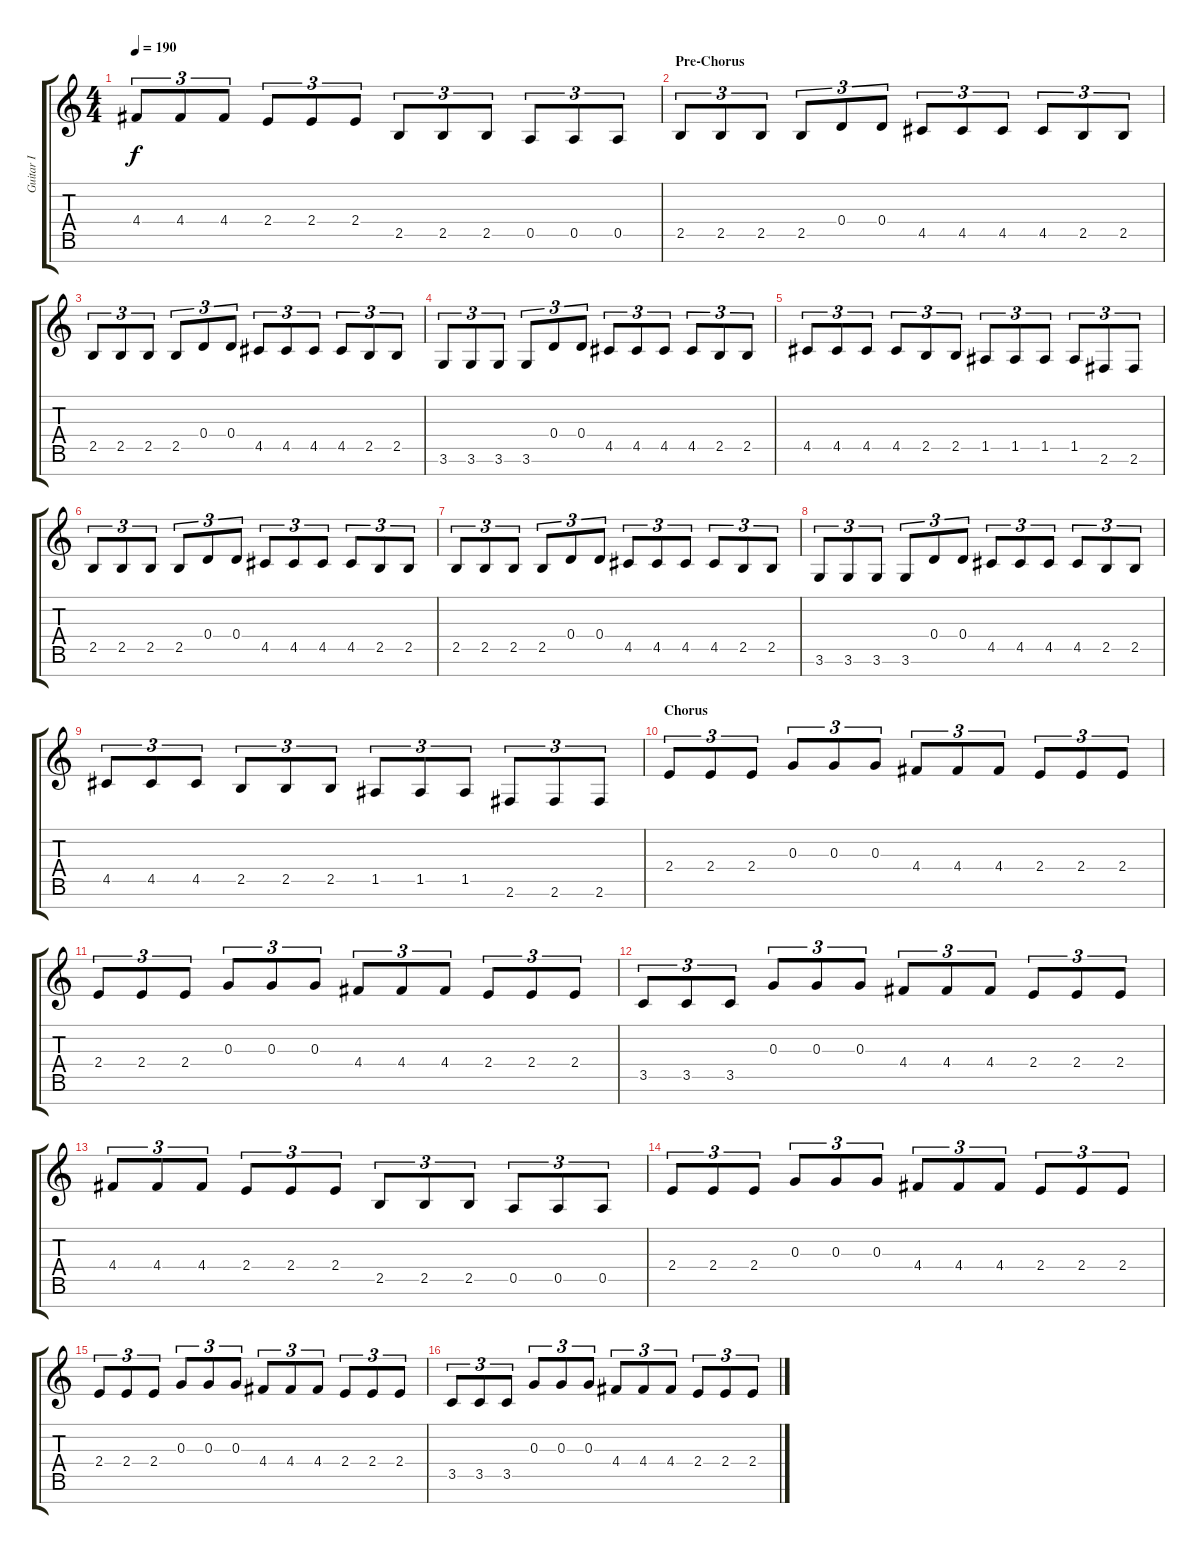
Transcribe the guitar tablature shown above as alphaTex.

\track ("Guitar I" "Guitar I") {instrument distortionguitar}
\staff {score tabs}
\tuning (E4 B3 G3 D3 A2 E2 B1) {hide}
\ts (4 4)
\tempo 190
\clef g2
\ks c
4.4.8{tu (3 2) dy f} 4.4.8{tu (3 2)} 4.4.8{tu (3 2)} 2.4.8{tu (3 2)} 2.4.8{tu (3 2)} 2.4.8{tu (3 2)} 2.5.8{tu (3 2)} 2.5.8{tu (3 2)} 2.5.8{tu (3 2)} 0.5.8{tu (3 2)} 0.5.8{tu (3 2)} 0.5.8{tu (3 2)} |
\section ("" "Pre-Chorus")
2.5.8{tu (3 2)} 2.5.8{tu (3 2)} 2.5.8{tu (3 2)} 2.5.8{tu (3 2)} 0.4.8{tu (3 2)} 0.4.8{tu (3 2)} 4.5.8{tu (3 2)} 4.5.8{tu (3 2)} 4.5.8{tu (3 2)} 4.5.8{tu (3 2)} 2.5.8{tu (3 2)} 2.5.8{tu (3 2)} |
2.5.8{tu (3 2)} 2.5.8{tu (3 2)} 2.5.8{tu (3 2)} 2.5.8{tu (3 2)} 0.4.8{tu (3 2)} 0.4.8{tu (3 2)} 4.5.8{tu (3 2)} 4.5.8{tu (3 2)} 4.5.8{tu (3 2)} 4.5.8{tu (3 2)} 2.5.8{tu (3 2)} 2.5.8{tu (3 2)} |
3.6.8{tu (3 2)} 3.6.8{tu (3 2)} 3.6.8{tu (3 2)} 3.6.8{tu (3 2)} 0.4.8{tu (3 2)} 0.4.8{tu (3 2)} 4.5.8{tu (3 2)} 4.5.8{tu (3 2)} 4.5.8{tu (3 2)} 4.5.8{tu (3 2)} 2.5.8{tu (3 2)} 2.5.8{tu (3 2)} |
4.5.8{tu (3 2)} 4.5.8{tu (3 2)} 4.5.8{tu (3 2)} 4.5.8{tu (3 2)} 2.5.8{tu (3 2)} 2.5.8{tu (3 2)} 1.5.8{tu (3 2)} 1.5.8{tu (3 2)} 1.5.8{tu (3 2)} 1.5.8{tu (3 2)} 2.6.8{tu (3 2)} 2.6.8{tu (3 2)} |
2.5.8{tu (3 2)} 2.5.8{tu (3 2)} 2.5.8{tu (3 2)} 2.5.8{tu (3 2)} 0.4.8{tu (3 2)} 0.4.8{tu (3 2)} 4.5.8{tu (3 2)} 4.5.8{tu (3 2)} 4.5.8{tu (3 2)} 4.5.8{tu (3 2)} 2.5.8{tu (3 2)} 2.5.8{tu (3 2)} |
2.5.8{tu (3 2)} 2.5.8{tu (3 2)} 2.5.8{tu (3 2)} 2.5.8{tu (3 2)} 0.4.8{tu (3 2)} 0.4.8{tu (3 2)} 4.5.8{tu (3 2)} 4.5.8{tu (3 2)} 4.5.8{tu (3 2)} 4.5.8{tu (3 2)} 2.5.8{tu (3 2)} 2.5.8{tu (3 2)} |
3.6.8{tu (3 2)} 3.6.8{tu (3 2)} 3.6.8{tu (3 2)} 3.6.8{tu (3 2)} 0.4.8{tu (3 2)} 0.4.8{tu (3 2)} 4.5.8{tu (3 2)} 4.5.8{tu (3 2)} 4.5.8{tu (3 2)} 4.5.8{tu (3 2)} 2.5.8{tu (3 2)} 2.5.8{tu (3 2)} |
4.5.8{tu (3 2)} 4.5.8{tu (3 2)} 4.5.8{tu (3 2)} 2.5.8{tu (3 2)} 2.5.8{tu (3 2)} 2.5.8{tu (3 2)} 1.5.8{tu (3 2)} 1.5.8{tu (3 2)} 1.5.8{tu (3 2)} 2.6.8{tu (3 2)} 2.6.8{tu (3 2)} 2.6.8{tu (3 2)} |
\section ("" "Chorus")
2.4.8{tu (3 2)} 2.4.8{tu (3 2)} 2.4.8{tu (3 2)} 0.3.8{tu (3 2)} 0.3.8{tu (3 2)} 0.3.8{tu (3 2)} 4.4.8{tu (3 2)} 4.4.8{tu (3 2)} 4.4.8{tu (3 2)} 2.4.8{tu (3 2)} 2.4.8{tu (3 2)} 2.4.8{tu (3 2)} |
2.4.8{tu (3 2)} 2.4.8{tu (3 2)} 2.4.8{tu (3 2)} 0.3.8{tu (3 2)} 0.3.8{tu (3 2)} 0.3.8{tu (3 2)} 4.4.8{tu (3 2)} 4.4.8{tu (3 2)} 4.4.8{tu (3 2)} 2.4.8{tu (3 2)} 2.4.8{tu (3 2)} 2.4.8{tu (3 2)} |
3.5.8{tu (3 2)} 3.5.8{tu (3 2)} 3.5.8{tu (3 2)} 0.3.8{tu (3 2)} 0.3.8{tu (3 2)} 0.3.8{tu (3 2)} 4.4.8{tu (3 2)} 4.4.8{tu (3 2)} 4.4.8{tu (3 2)} 2.4.8{tu (3 2)} 2.4.8{tu (3 2)} 2.4.8{tu (3 2)} |
4.4.8{tu (3 2)} 4.4.8{tu (3 2)} 4.4.8{tu (3 2)} 2.4.8{tu (3 2)} 2.4.8{tu (3 2)} 2.4.8{tu (3 2)} 2.5.8{tu (3 2)} 2.5.8{tu (3 2)} 2.5.8{tu (3 2)} 0.5.8{tu (3 2)} 0.5.8{tu (3 2)} 0.5.8{tu (3 2)} |
2.4.8{tu (3 2)} 2.4.8{tu (3 2)} 2.4.8{tu (3 2)} 0.3.8{tu (3 2)} 0.3.8{tu (3 2)} 0.3.8{tu (3 2)} 4.4.8{tu (3 2)} 4.4.8{tu (3 2)} 4.4.8{tu (3 2)} 2.4.8{tu (3 2)} 2.4.8{tu (3 2)} 2.4.8{tu (3 2)} |
2.4.8{tu (3 2)} 2.4.8{tu (3 2)} 2.4.8{tu (3 2)} 0.3.8{tu (3 2)} 0.3.8{tu (3 2)} 0.3.8{tu (3 2)} 4.4.8{tu (3 2)} 4.4.8{tu (3 2)} 4.4.8{tu (3 2)} 2.4.8{tu (3 2)} 2.4.8{tu (3 2)} 2.4.8{tu (3 2)} |
3.5.8{tu (3 2)} 3.5.8{tu (3 2)} 3.5.8{tu (3 2)} 0.3.8{tu (3 2)} 0.3.8{tu (3 2)} 0.3.8{tu (3 2)} 4.4.8{tu (3 2)} 4.4.8{tu (3 2)} 4.4.8{tu (3 2)} 2.4.8{tu (3 2)} 2.4.8{tu (3 2)} 2.4.8{tu (3 2)}
